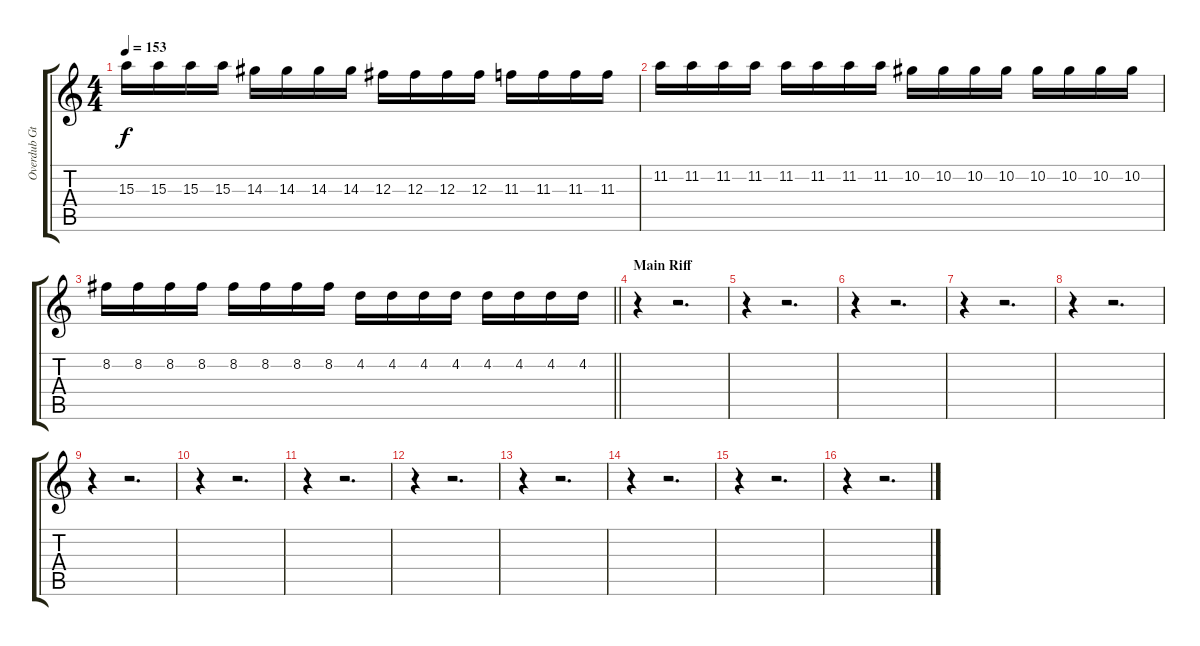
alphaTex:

\track ("Overdub Gtr" "Overdub Gt") {instrument distortionguitar}
\staff {score tabs}
\tuning (Eb4 Bb3 Gb3 Db3 Ab2 Db2) {hide}
\ts (4 4)
\tempo 153
\clef g2
\ks c
15.3.16{dy f} 15.3.16 15.3.16 15.3.16 14.3.16 14.3.16 14.3.16 14.3.16 12.3.16 12.3.16 12.3.16 12.3.16 11.3.16 11.3.16 11.3.16 11.3.16 |
11.2.16 11.2.16 11.2.16 11.2.16 11.2.16 11.2.16 11.2.16 11.2.16 10.2.16 10.2.16 10.2.16 10.2.16 10.2.16 10.2.16 10.2.16 10.2.16 |
\barLineRight lightlight
8.2.16 8.2.16 8.2.16 8.2.16 8.2.16 8.2.16 8.2.16 8.2.16 4.2.16 4.2.16 4.2.16 4.2.16 4.2.16 4.2.16 4.2.16 4.2.16 |
\section ("" "Main Riff")
r.4 r.2{d} |
r.4 r.2{d} |
r.4 r.2{d} |
r.4 r.2{d} |
r.4 r.2{d} |
r.4 r.2{d} |
r.4 r.2{d} |
r.4 r.2{d} |
r.4 r.2{d} |
r.4 r.2{d} |
r.4 r.2{d} |
r.4 r.2{d} |
r.4 r.2{d}
